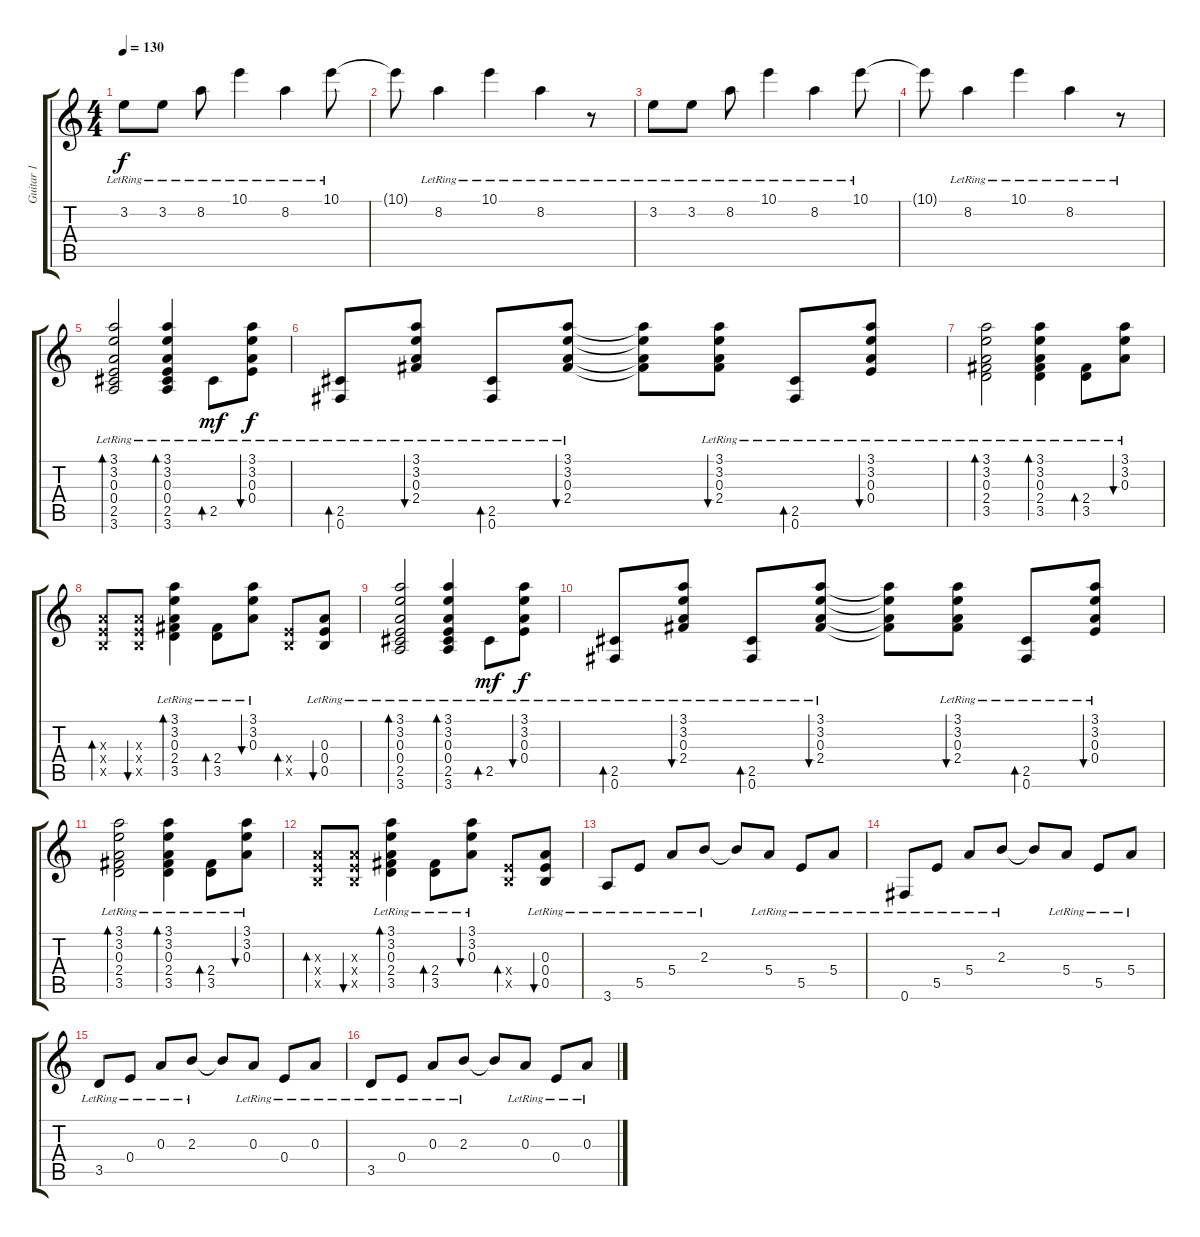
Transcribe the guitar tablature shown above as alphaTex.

\track ("Guitar 1" "Guitar 1") {instrument acousticguitarsteel}
\staff {score tabs}
\tuning (Gb4 Db4 A3 E3 B2 Gb2) {hide}
\ts (4 4)
\tempo 130
\clef g2
\ks c
3.2{lr}.8{dy f} 3.2{lr}.8 8.2{lr}.8 10.1{lr}.4 8.2{lr}.4 10.1{lr}.8 |
10.1{t}.8 8.2{lr}.4 10.1{lr}.4 8.2{lr}.4 r.8 |
3.2{lr}.8 3.2{lr}.8 8.2{lr}.8 10.1{lr}.4 8.2{lr}.4 10.1{lr}.8 |
10.1{t}.8 8.2{lr}.4 10.1{lr}.4 8.2{lr}.4 r.8 |
(3.1{lr} 3.2{lr} 0.3{lr} 0.4{lr} 2.5{lr} 3.6{lr}).2{bd 60} (3.1{lr} 3.2{lr} 0.3{lr} 0.4{lr} 2.5{lr} 3.6{lr}).4{bd 60} 2.5{lr}.8{bd 60 dy mf} (3.1{lr} 3.2{lr} 0.3{lr} 0.4{lr}).8{bu 60 dy f} |
(2.5{lr} 0.6{lr}).8{bd 60} (3.1{lr} 3.2{lr} 0.3{lr} 2.4{lr}).8{bu 60} (2.5{lr} 0.6{lr}).8{bd 60} (3.1{lr} 3.2{lr} 0.3{lr} 2.4{lr}).8{bu 60} (3.1{t} 3.2{t} 0.3{t} 2.4{t}).8 (3.1{lr} 3.2{lr} 0.3{lr} 2.4{lr}).8{bu 60} (2.5{lr} 0.6{lr}).8{bd 60} (3.1{lr} 3.2{lr} 0.3{lr} 0.4{lr}).8{bu 60} |
(3.1{lr} 3.2{lr} 0.3{lr} 2.4{lr} 3.5{lr}).2{bd 60} (3.1{lr} 3.2{lr} 0.3{lr} 2.4{lr} 3.5{lr}).4{bd 60} (2.4{lr} 3.5{lr}).8{bd 60} (3.1{lr} 3.2{lr} 0.3{lr}).8{bu 60} |
(0.3{x} 0.4{x} 0.5{x}).8{bd 60} (0.3{x} 0.4{x} 0.5{x}).8{bu 60} (3.1{lr} 3.2{lr} 0.3{lr} 2.4{lr} 3.5{lr}).4{bd 60} (2.4{lr} 3.5{lr}).8{bd 60} (3.1{lr} 3.2{lr} 0.3{lr}).8{bu 60} (0.4{x} 0.5{x}).8{bd 60} (0.3{lr} 0.4{lr} 0.5{lr}).8{bu 60} |
(3.1{lr} 3.2{lr} 0.3{lr} 0.4{lr} 2.5{lr} 3.6{lr}).2{bd 60} (3.1{lr} 3.2{lr} 0.3{lr} 0.4{lr} 2.5{lr} 3.6{lr}).4{bd 60} 2.5{lr}.8{bd 60 dy mf} (3.1{lr} 3.2{lr} 0.3{lr} 0.4{lr}).8{bu 60 dy f} |
(2.5{lr} 0.6{lr}).8{bd 60} (3.1{lr} 3.2{lr} 0.3{lr} 2.4{lr}).8{bu 60} (2.5{lr} 0.6{lr}).8{bd 60} (3.1{lr} 3.2{lr} 0.3{lr} 2.4{lr}).8{bu 60} (3.1{t} 3.2{t} 0.3{t} 2.4{t}).8 (3.1{lr} 3.2{lr} 0.3{lr} 2.4{lr}).8{bu 60} (2.5{lr} 0.6{lr}).8{bd 60} (3.1{lr} 3.2{lr} 0.3{lr} 0.4{lr}).8{bu 60} |
(3.1{lr} 3.2{lr} 0.3{lr} 2.4{lr} 3.5{lr}).2{bd 60} (3.1{lr} 3.2{lr} 0.3{lr} 2.4{lr} 3.5{lr}).4{bd 60} (2.4{lr} 3.5{lr}).8{bd 60} (3.1{lr} 3.2{lr} 0.3{lr}).8{bu 60} |
(0.3{x} 0.4{x} 0.5{x}).8{bd 60} (0.3{x} 0.4{x} 0.5{x}).8{bu 60} (3.1{lr} 3.2{lr} 0.3{lr} 2.4{lr} 3.5{lr}).4{bd 60} (2.4{lr} 3.5{lr}).8{bd 60} (3.1{lr} 3.2{lr} 0.3{lr}).8{bu 60} (0.4{x} 0.5{x}).8{bd 60} (0.3{lr} 0.4{lr} 0.5{lr}).8{bu 60} |
3.6{lr}.8 5.5{lr}.8 5.4{lr}.8 2.3{lr}.8 2.3{t}.8 5.4{lr}.8 5.5{lr}.8 5.4{lr}.8 |
0.6{lr}.8 5.5{lr}.8 5.4{lr}.8 2.3{lr}.8 2.3{t}.8 5.4{lr}.8 5.5{lr}.8 5.4{lr}.8 |
3.5{lr}.8 0.4{lr}.8 0.3{lr}.8 2.3{lr}.8 2.3{t}.8 0.3{lr}.8 0.4{lr}.8 0.3{lr}.8 |
3.5{lr}.8 0.4{lr}.8 0.3{lr}.8 2.3{lr}.8 2.3{t}.8 0.3{lr}.8 0.4{lr}.8 0.3{lr}.8
